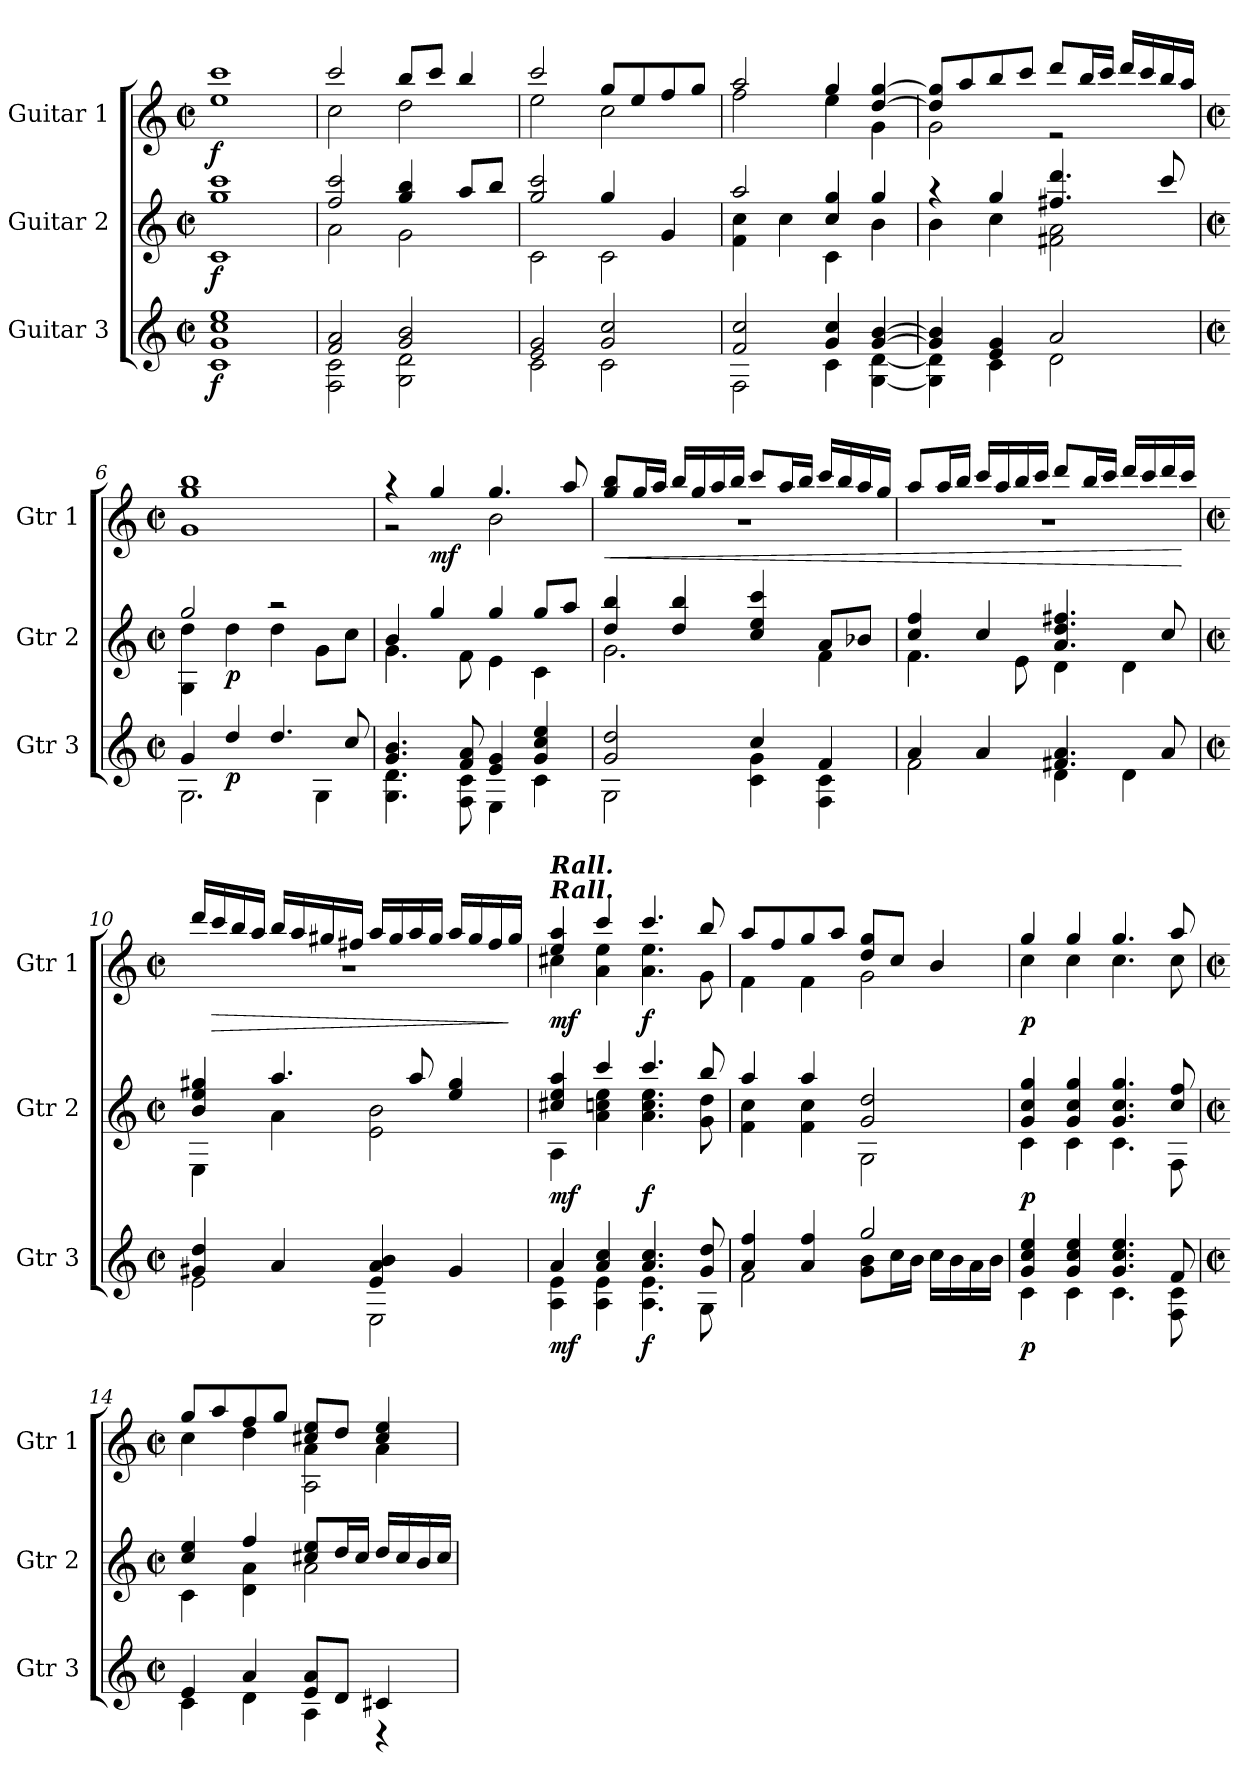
**kern	**dynam	**kern	**dynam	**kern	**dynam
*part3	*part3	*part2	*part2	*part1	*part1
*staff3	*staff3	*staff2	*staff2	*staff1	*staff1
*I"Guitar 3	*	*I"Guitar 2	*	*I"Guitar 1	*
*I'Gtr 3	*	*I'Gtr 2	*	*I'Gtr 1	*
!!LO:PB:g=z
*clefG2	*	*clefG2	*	*clefG2	*
*ITrd7c12	*	*ITrd7c12	*	*ITrd7c12	*
*k[]	*	*k[]	*	*k[]	*
*C:	*	*C:	*	*C:	*
*M2/2	*	*M2/2	*	*M2/2	*
*met(c|)	*	*met(c|)	*	*met(c|)	*
*MM96	*	*MM96	*	*MM96	*
=1	=1	=1	=1	=1	=1
*^	*	*^	*	*^	*
1Gi 1ci 1ei	1Ci	f	1gi 1cci	1Ci	f	1cci	1ei	f
=2	=2	=2	=2	=2	=2	=2	=2	=2
2Fi/ 2Ai	2FFi\ 2Ci	.	2fi/ 2cci	2Ai\	.	2cci/	2ci\	.
2Gi/ 2Bi	2GGi\ 2Di	.	4gi/ 4bi	2Gi\	.	8bi/L	2di\	.
.	.	.	.	.	.	8cci/J	.	.
.	.	.	8ai/L	.	.	4bi/	.	.
.	.	.	8bi/J	.	.	.	.	.
=3	=3	=3	=3	=3	=3	=3	=3	=3
2Ei/ 2Gi	2Ci\	.	2gi/ 2cci	2Ci\	.	2cci/	2ei\	.
2Gi/ 2ci	2Ci\	.	4gi/	2Ci\	.	8gi/L	2ci\	.
.	.	.	.	.	.	8ei/	.	.
.	.	.	4Gi/	.	.	8fi/	.	.
.	.	.	.	.	.	8gi/J	.	.
=4	=4	=4	=4	=4	=4	=4	=4	=4
2Fi/ 2ci	2FFi\	.	2ai/	4Fi\ 4ci	.	2ai/	2fi\	.
.	.	.	.	4ci\	.	.	.	.
4Gi/ 4ci	4Ci\	.	4ci/ 4gi	4Ci\	.	4gi/	4ei\	.
[4Gi/ [4Bi	[4GGi\ [4Di	.	4gi/	4Bi\	.	[4di/ [4gi	4Gi\	.
=5	=5	=5	=5	=5	=5	=5	=5	=5
4Gi/] 4Bi]	4GGi\] 4Di]	.	4r	4Bi\	.	8di/] 8gi]L	2Gi\	.
.	.	.	.	.	.	8ai/	.	.
4Ei/ 4Gi	4Ci\	.	4gi/	4ci\	.	8bi/	.	.
.	.	.	.	.	.	8cci/J	.	.
2Ai/	2Di\	.	4.f#Xi/ 4.ddi	2F#Xi\ 2Ai	.	8ddi/L	2r	.
.	.	.	.	.	.	16bi/L	.	.
.	.	.	.	.	.	16cci/JJ	.	.
.	.	.	.	.	.	16ddi/LL	.	.
.	.	.	.	.	.	16cci/	.	.
.	.	.	8cci/	.	.	16bi/	.	.
.	.	.	.	.	.	16ai/JJ	.	.
!!LO:LB:g=z	!!
=6	=6	=6	=6	=6	=6	=6	=6	=6
*M2/2	*	*	*M2/2	*	*	*M2/2	*	*
*met(c|)	*	*	*met(c|)	*	*	*met(c|)	*	*
4Gi/	2.GGi\	.	2gi/	4GGi\ 4di	.	1gi 1bi	1Gi	.
4di/	.	p	.	4di\	p	.	.	.
4.di/	.	.	2r	4di\	.	.	.	.
.	4GGi\	.	.	8Gi\L	.	.	.	.
8ci/	.	.	.	8ci\J	.	.	.	.
=7	=7	=7	=7	=7	=7	=7	=7	=7
4.Gi/ 4.Bi	4.GGi\ 4.Di	.	4Bi/	4.Gi\	.	4r	2r	.
.	.	.	4gi/	.	.	4gi/	.	mf
8Fi/ 8Ai	8FFi\ 8Ci	.	.	8Fi\	.	.	.	.
4Ei/ 4Gi	4EEi\	.	4gi/	4Ei\	.	4.gi/	2Bi\	.
4Gi/ 4ci 4ei	4Ci\	.	8gi/L	4Ci\	.	.	.	.
.	.	.	8ai/J	.	.	8ai/	.	.
=8	=8	=8	=8	=8	=8	=8	=8	=8
!	!	!	!	!	!	!	!	!LO:HP:b
2Gi/ 2di	2GGi\	.	4di/ 4bi	2.Gi\	.	8gi/ 8biL	1r	<
.	.	.	.	.	.	16gi/L	.	.
.	.	.	.	.	.	16ai/JJ	.	.
.	.	.	4di/ 4bi	.	.	16bi/LL	.	.
.	.	.	.	.	.	16gi/	.	.
.	.	.	.	.	.	16ai/	.	.
.	.	.	.	.	.	16bi/JJ	.	.
4ci/	4Ci\ 4Gi	.	4ci/ 4ei 4cci	.	.	8cci/L	.	.
.	.	.	.	.	.	16ai/L	.	.
.	.	.	.	.	.	16bi/JJ	.	.
4Fi/	4FFi\ 4Ci	.	8Ai/L	4Fi\	.	16cci/LL	.	.
.	.	.	.	.	.	16bi/	.	.
.	.	.	8B-Xi/J	.	.	16ai/	.	.
.	.	.	.	.	.	16gi/JJ	.	.
=9	=9	=9	=9	=9	=9	=9	=9	=9
4Ai/	2Fi\	.	4ci/ 4fi	4.Fi\	.	8ai/L	1r	.
.	.	.	.	.	.	16ai/L	.	.
.	.	.	.	.	.	16bi/JJ	.	.
4Ai/	.	.	4ci/	.	.	16cci/LL	.	.
.	.	.	.	.	.	16ai/	.	.
.	.	.	.	8Ei\	.	16bi/	.	.
.	.	.	.	.	.	16cci/JJ	.	.
4.F#Xi/ 4.Ai	4Di\	.	4.Ai/ 4.di 4.f#Xi	4Di\	.	8ddi/L	.	.
.	.	.	.	.	.	16bi/L	.	.
.	.	.	.	.	.	16cci/JJ	.	.
.	4Di\	.	.	4Di\	.	16ddi/LL	.	.
.	.	.	.	.	.	16cci/	.	.
8Ai/	.	.	8ci/	.	.	16ddi/	.	.
.	.	.	.	.	.	16cci/JJ	.	[
!!LO:LB:g=z	!!
=10	=10	=10	=10	=10	=10	=10	=10	=10
*M2/2	*	*	*M2/2	*	*	*M2/2	*	*
*met(c|)	*	*	*met(c|)	*	*	*met(c|)	*	*
4G#Xi/ 4di	2Ei\	.	4Bi/ 4ei 4g#Xi	4EEi\	.	16ddi/LL	1r	.
!	!	!	!	!	!	!	!	!LO:HP:b
.	.	.	.	.	.	16cci/	.	>
.	.	.	.	.	.	16bi/	.	.
.	.	.	.	.	.	16ai/JJ	.	.
4Ai/	.	.	4.ai/	4Ai\	.	16bi/LL	.	.
.	.	.	.	.	.	16ai/	.	.
.	.	.	.	.	.	16g#Xi/	.	.
.	.	.	.	.	.	16f#Xi/JJ	.	.
4Ei/ 4Ai 4Bi	2EEi\	.	.	2Ei\ 2Bi	.	16ai/LL	.	.
.	.	.	.	.	.	16g#i/	.	.
.	.	.	8ai/	.	.	16ai/	.	.
.	.	.	.	.	.	16g#i/JJ	.	.
4G#i/	.	.	4ei/ 4g#i	.	.	16ai/LL	.	.
.	.	.	.	.	.	16g#i/	.	.
.	.	.	.	.	.	16f#i/	.	.
.	.	.	.	.	.	16g#i/JJ	.	]
=11	=11	=11	=11	=11	=11	=11	=11	=11
!	!	!	!	!	!	!LO:TX:a:Bi:t=Rall.	!	!
!	!	!	!	!	!	!LO:TX:a:Bi:t=Rall.	!	!
4Ai/	4AAi\ 4Ei	mf	4c#Xi/ 4ei 4ai	4AAi\	mf	4ei/ 4ai	4c#Xi\	mf
4Ai/ 4ci	4AAi\ 4Ei	.	4cci/	4Ai\ 4cni 4ei	.	4cci/	4Ai\ 4ei	.
4.Ai/ 4.ci	4.AAi\ 4.Ei	f	4.cci/	4.Ai\ 4.ci 4.ei	f	4.cci/	4.Ai\ 4.ei	f
8Gi/ 8di	8GGi\	.	8bi/	8Gi\ 8di	.	8bi/	8Gi\	.
=12	=12	=12	=12	=12	=12	=12	=12	=12
4Ai/ 4fi	2Fi\	.	4ai/	4Fi\ 4ci	.	8ai/L	4Fi\	.
.	.	.	.	.	.	8fi/	.	.
4Ai/ 4fi	.	.	4ai/	4Fi\ 4ci	.	8gi/	4Fi\	.
.	.	.	.	.	.	8ai/J	.	.
2gi/	8Gi\ 8BiL	.	2Gi/ 2di	2GGi\	.	8di/ 8giL	2Gi\	.
.	16ci\L	.	.	.	.	8ci/J	.	.
.	16Bi\JJ	.	.	.	.	.	.	.
.	16ci\LL	.	.	.	.	4Bi/	.	.
.	16Bi\	.	.	.	.	.	.	.
.	16Ai\	.	.	.	.	.	.	.
.	16Bi\JJ	.	.	.	.	.	.	.
=13	=13	=13	=13	=13	=13	=13	=13	=13
4Gi/ 4ci 4ei	4Ci\	p	4Gi/ 4ci 4gi	4Ci\	p	4gi/	4ci\	p
4Gi/ 4ci 4ei	4Ci\	.	4Gi/ 4ci 4gi	4Ci\	.	4gi/	4ci\	.
4.Gi/ 4.ci 4.ei	4.Ci\	.	4.Gi/ 4.ci 4.gi	4.Ci\	.	4.gi/	4.ci\	.
8Fi/	8FFi\ 8Ci	.	8ci/ 8fi	8FFi\	.	8ai/	8ci\	.
*	*	*	*	*	*	*v	*v	*
!!LO:PB:g=z
=14	=14	=14	=14	=14	=14	=14	=14
*M2/2	*	*	*M2/2	*	*	*M2/2	*
*met(c|)	*	*	*met(c|)	*	*	*met(c|)	*
*	*	*	*	*	*	*^	*
*	*	*	*	*	*	*	*^	*
4Ei/	4Ci\	.	4ci/ 4ei	4Ci\	.	8gi/L	4ci\	2ryy	.
.	.	.	.	.	.	8ai/	.	.	.
4Ai/	4Di\	.	4fi/	4Di\ 4Ai	.	8fi/	4di\	.	.
.	.	.	.	.	.	8gi/J	.	.	.
8Ei/ 8AiL	4AAi\	.	8c#Xi/ 8eiL	2Ai\	.	8c#Xi/ 8eiL	4Ai\	2AAi\	.
8Di/J	.	.	16di/L	.	.	8di/J	.	.	.
.	.	.	16c#i/JJ	.	.	.	.	.	.
4C#Xi/	4r	.	16di/LL	.	.	4c#i/ 4ei	4Ai\	.	.
.	.	.	16c#i/	.	.	.	.	.	.
.	.	.	16Bi/	.	.	.	.	.	.
.	.	.	16c#i/JJ	.	.	.	.	.	.
*v	*v	*	*	*	*	*v	*v	*v	*
*	*	*v	*v	*	*	*
=	=	=	=	=	=
*-	*-	*-	*-	*-	*-
